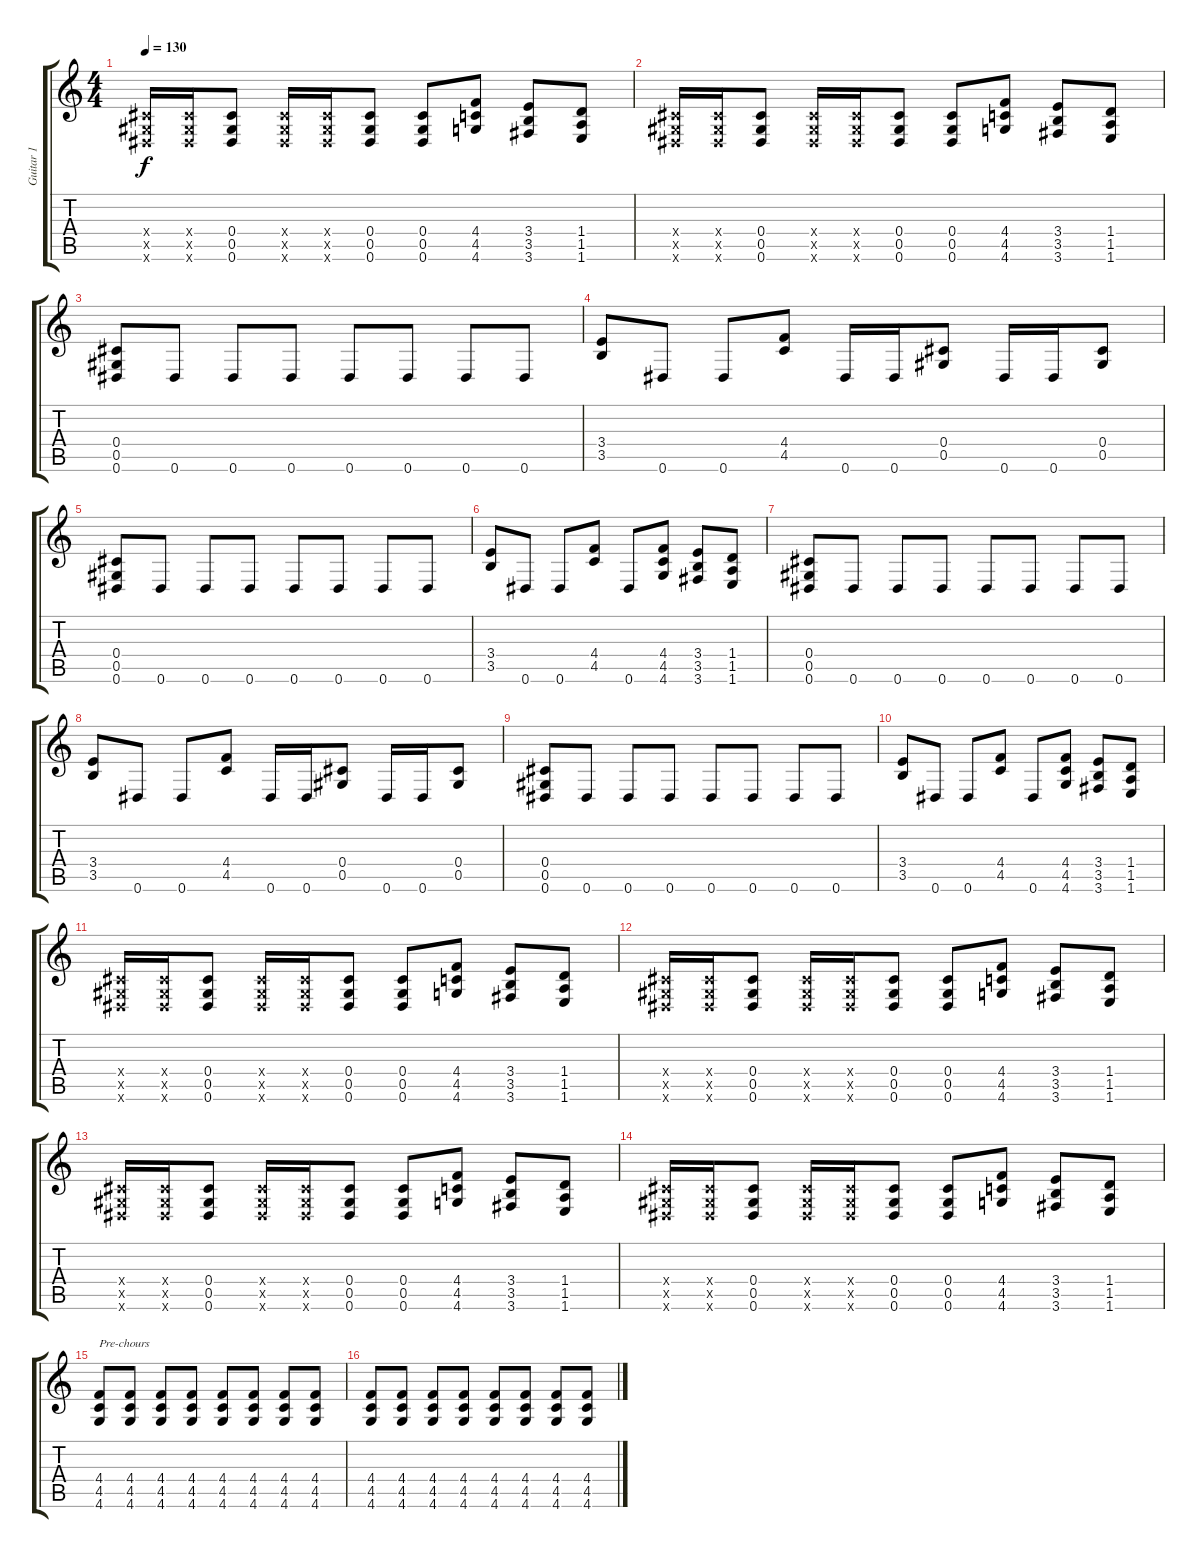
\track ("Guitar 1" "Guitar 1") {instrument distortionguitar}
\staff {score tabs}
\tuning (Eb4 Bb3 Gb3 Db3 Ab2 Eb2) {hide}
\ts (4 4)
\tempo 130
\clef g2
\ks c
(0.4{x} 0.5{x} 0.6{x}).16{dy f} (0.4{x} 0.5{x} 0.6{x}).16 (0.4 0.5 0.6).8 (0.4{x} 0.5{x} 0.6{x}).16 (0.4{x} 0.5{x} 0.6{x}).16 (0.4 0.5 0.6).8 (0.4 0.5 0.6).8 (4.4 4.5 4.6).8 (3.4 3.5 3.6).8 (1.4 1.5 1.6).8 |
(0.4{x} 0.5{x} 0.6{x}).16 (0.4{x} 0.5{x} 0.6{x}).16 (0.4 0.5 0.6).8 (0.4{x} 0.5{x} 0.6{x}).16 (0.4{x} 0.5{x} 0.6{x}).16 (0.4 0.5 0.6).8 (0.4 0.5 0.6).8 (4.4 4.5 4.6).8 (3.4 3.5 3.6).8 (1.4 1.5 1.6).8 |
(0.4 0.5 0.6).8{txt " "} 0.6.8 0.6.8 0.6.8 0.6.8 0.6.8 0.6.8 0.6.8 |
(3.4 3.5).8 0.6.8 0.6.8 (4.4 4.5).8 0.6.16 0.6.16 (0.4 0.5).8 0.6.16 0.6.16 (0.4 0.5).8 |
(0.4 0.5 0.6).8 0.6.8 0.6.8 0.6.8 0.6.8 0.6.8 0.6.8 0.6.8 |
(3.4 3.5).8 0.6.8 0.6.8 (4.4 4.5).8 0.6.8 (4.4 4.5 4.6).8 (3.4 3.5 3.6).8 (1.4 1.5 1.6).8 |
(0.4 0.5 0.6).8{txt " "} 0.6.8 0.6.8 0.6.8 0.6.8 0.6.8 0.6.8 0.6.8 |
(3.4 3.5).8 0.6.8 0.6.8 (4.4 4.5).8 0.6.16 0.6.16 (0.4 0.5).8 0.6.16 0.6.16 (0.4 0.5).8 |
(0.4 0.5 0.6).8 0.6.8 0.6.8 0.6.8 0.6.8 0.6.8 0.6.8 0.6.8 |
(3.4 3.5).8 0.6.8 0.6.8 (4.4 4.5).8 0.6.8 (4.4 4.5 4.6).8 (3.4 3.5 3.6).8 (1.4 1.5 1.6).8 |
(0.4{x} 0.5{x} 0.6{x}).16 (0.4{x} 0.5{x} 0.6{x}).16 (0.4 0.5 0.6).8 (0.4{x} 0.5{x} 0.6{x}).16 (0.4{x} 0.5{x} 0.6{x}).16 (0.4 0.5 0.6).8 (0.4 0.5 0.6).8 (4.4 4.5 4.6).8 (3.4 3.5 3.6).8 (1.4 1.5 1.6).8 |
(0.4{x} 0.5{x} 0.6{x}).16 (0.4{x} 0.5{x} 0.6{x}).16 (0.4 0.5 0.6).8 (0.4{x} 0.5{x} 0.6{x}).16 (0.4{x} 0.5{x} 0.6{x}).16 (0.4 0.5 0.6).8 (0.4 0.5 0.6).8 (4.4 4.5 4.6).8 (3.4 3.5 3.6).8 (1.4 1.5 1.6).8 |
(0.4{x} 0.5{x} 0.6{x}).16 (0.4{x} 0.5{x} 0.6{x}).16 (0.4 0.5 0.6).8 (0.4{x} 0.5{x} 0.6{x}).16 (0.4{x} 0.5{x} 0.6{x}).16 (0.4 0.5 0.6).8 (0.4 0.5 0.6).8 (4.4 4.5 4.6).8 (3.4 3.5 3.6).8 (1.4 1.5 1.6).8 |
(0.4{x} 0.5{x} 0.6{x}).16 (0.4{x} 0.5{x} 0.6{x}).16 (0.4 0.5 0.6).8 (0.4{x} 0.5{x} 0.6{x}).16 (0.4{x} 0.5{x} 0.6{x}).16 (0.4 0.5 0.6).8 (0.4 0.5 0.6).8 (4.4 4.5 4.6).8 (3.4 3.5 3.6).8 (1.4 1.5 1.6).8 |
(4.4 4.5 4.6).8{txt "Pre-chours"} (4.4 4.5 4.6).8{txt " "} (4.4 4.5 4.6).8{txt " "} (4.4 4.5 4.6).8{txt " "} (4.4 4.5 4.6).8{txt " "} (4.4 4.5 4.6).8{txt " "} (4.4 4.5 4.6).8{txt " "} (4.4 4.5 4.6).8{txt " "} |
(4.4 4.5 4.6).8 (4.4 4.5 4.6).8 (4.4 4.5 4.6).8 (4.4 4.5 4.6).8 (4.4 4.5 4.6).8 (4.4 4.5 4.6).8 (4.4 4.5 4.6).8 (4.4 4.5 4.6).8
